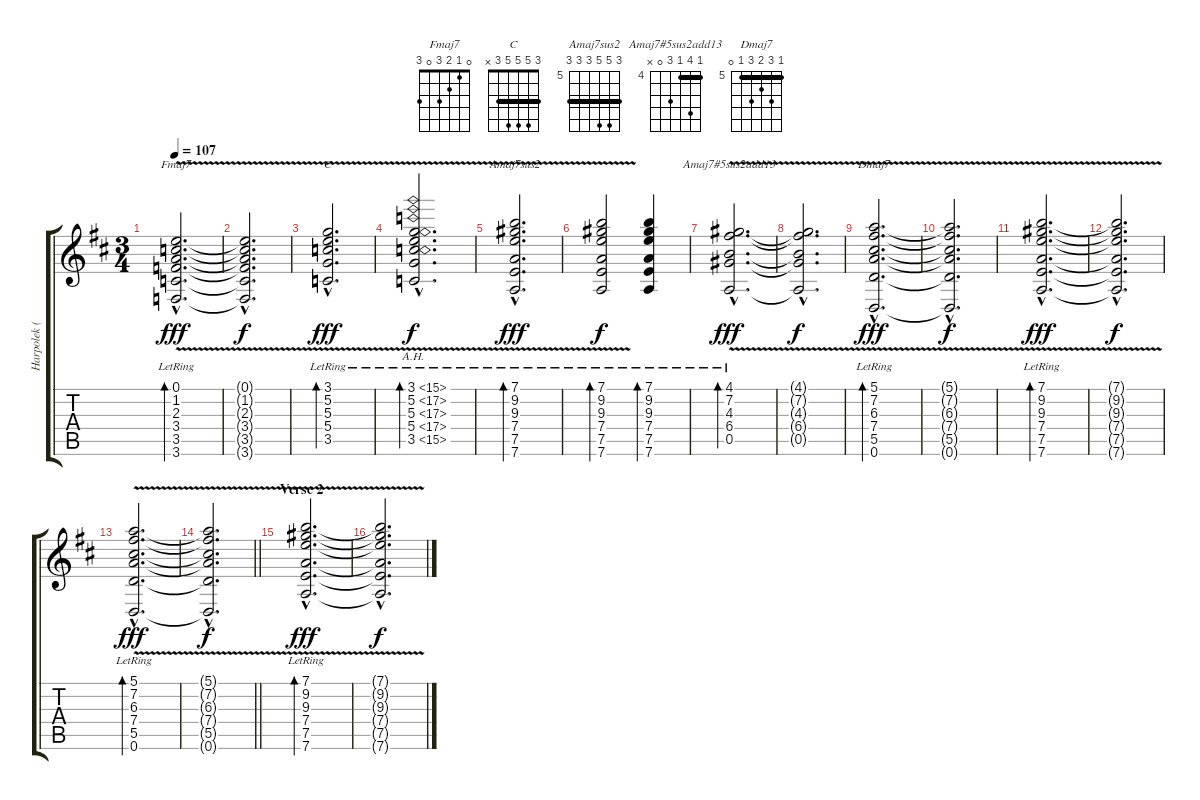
\track ("Harpolek (guitar dropped D)" "Harpolek (") {instrument acousticguitarsteel}
\staff {score tabs}
\tuning (E4 B3 G3 D3 A2 D2) {hide}
\chord ("Fmaj7" 0 1 2 3 0 3)
\chord ("C" 3 5 5 5 3 x) {barre 3}
\chord ("Amaj7sus2" 7 9 9 7 7 7) {firstfret 5 barre 7}
\chord ("Amaj7#5sus2add13" 4 7 4 6 0 x) {firstfret 4 barre 4}
\chord ("Dmaj7" 5 7 6 7 5 0) {firstfret 5 barre 5}
\ts (3 4)
\tempo 107
\clef g2
\ks d
(0.1{v hac lr} 1.2{v hac lr} 2.3{v hac lr} 3.4{v hac lr} 3.5{v hac lr} 3.6{v hac lr}).2{d bd 120 ch "Fmaj7" dy fff} |
(0.1{hac t} 1.2{hac t} 2.3{hac t} 3.4{hac t} 3.5{hac t} 3.6{hac t}).2{d dy f} |
(3.1{v hac lr} 5.2{v hac lr} 5.3{v hac lr} 5.4{v hac lr} 3.5{v hac lr}).2{d bd 120 ch "C" dy fff} |
(3.1{ah 12 v hac lr} 5.2{ah 12 v hac lr} 5.3{ah 12 v hac lr} 5.4{ah 12 v hac lr} 3.5{ah 12 v hac lr}).2{d bd 120 dy f} |
(7.1{v hac lr} 9.2{v hac lr} 9.3{v hac lr} 7.4{v hac lr} 7.5{v hac lr} 7.6{hac lr}).2{d bd 120 ch "Amaj7sus2" dy fff} |
(7.1{v lr} 9.2{v lr} 9.3{v lr} 7.4{v lr} 7.5{v lr} 7.6{lr}).2{bd 120 dy f} (7.1{lr} 9.2{lr} 9.3{lr} 7.4{lr} 7.5{lr} 7.6{lr}).4{bd 120} |
(4.1{v hac lr} 7.2{v hac lr} 4.3{v hac lr} 6.4{v hac lr} 0.5{v hac lr}).2{d bd 120 ch "Amaj7#5sus2add13" dy fff} |
(4.1{hac t} 7.2{hac t} 4.3{hac t} 6.4{hac t} 0.5{hac t}).2{d dy f} |
(5.1{v hac lr} 7.2{v hac lr} 6.3{v hac lr} 7.4{v hac lr} 5.5{hac lr} 0.6{hac lr}).2{d bd 120 ch "Dmaj7" dy fff} |
(5.1{hac t} 7.2{hac t} 6.3{hac t} 7.4{hac t} 5.5{hac t} 0.6{hac t}).2{d dy f} |
(7.1{v hac lr} 9.2{v hac lr} 9.3{v hac lr} 7.4{v hac lr} 7.5{v hac lr} 7.6{hac lr}).2{d bd 120 dy fff} |
(7.1{hac t} 9.2{hac t} 9.3{hac t} 7.4{hac t} 7.5{hac t} 7.6{hac t}).2{d dy f} |
(5.1{v hac lr} 7.2{v hac lr} 6.3{v hac lr} 7.4{v hac lr} 5.5{hac lr} 0.6{hac lr}).2{d bd 120 dy fff} |
\barLineRight lightlight
(5.1{hac t} 7.2{hac t} 6.3{hac t} 7.4{hac t} 5.5{hac t} 0.6{hac t}).2{d dy f} |
\section ("" "Verse 2")
(7.1{v hac lr} 9.2{v hac lr} 9.3{v hac lr} 7.4{v hac lr} 7.5{v hac lr} 7.6{hac lr}).2{d bd 120 dy fff} |
(7.1{hac t} 9.2{hac t} 9.3{hac t} 7.4{hac t} 7.5{hac t} 7.6{hac t}).2{d dy f}
